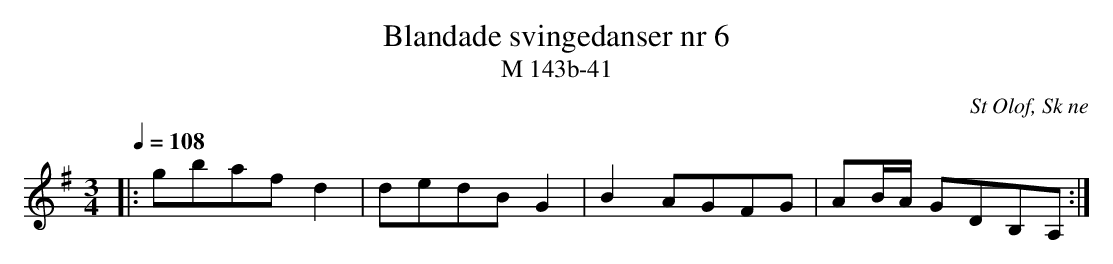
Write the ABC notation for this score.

X:1
T:Blandade svingedanser nr 6
T:M 143b-41
O:St Olof, Sk ne
M:3/4
L:1/8
Q:1/4=108
K:G
|: gbaf d2 | dedB G2 | B2 AGFG | AB/A/ GDB,A, :|
